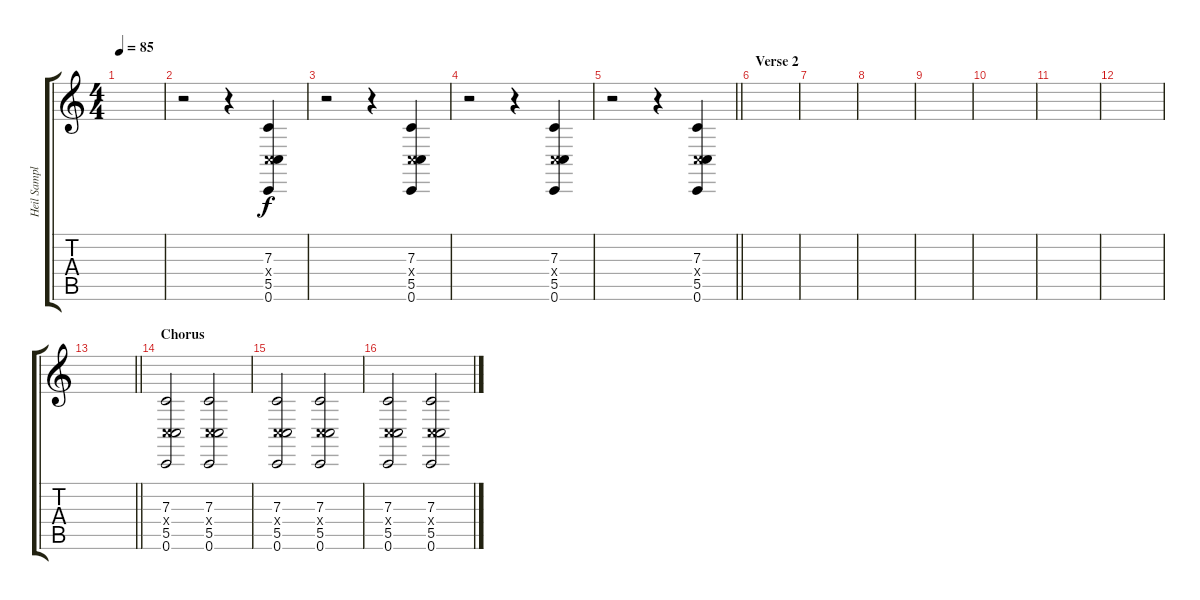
\track ("Heil Samples" "Heil Sampl") {instrument applause}
\staff {score tabs}
\tuning (D4 A3 F3 C3 G2 C2) {hide}
\ts (4 4)
\tempo 85
\clef g2
\ks c
|
r.2 r.4 (7.3 0.4{x} 5.5 0.6).4 |
r.2 r.4 (7.3 0.4{x} 5.5 0.6).4 |
r.2 r.4 (7.3 0.4{x} 5.5 0.6).4 |
\barLineRight lightlight
r.2 r.4 (7.3 0.4{x} 5.5 0.6).4 |
\section ("" "Verse 2")
|
|
|
|
|
|
|
\barLineRight lightlight
|
\section ("" "Chorus")
(7.3 0.4{x} 5.5 0.6).2 (7.3 0.4{x} 5.5 0.6).2 |
(7.3 0.4{x} 5.5 0.6).2 (7.3 0.4{x} 5.5 0.6).2 |
(7.3 0.4{x} 5.5 0.6).2 (7.3 0.4{x} 5.5 0.6).2
